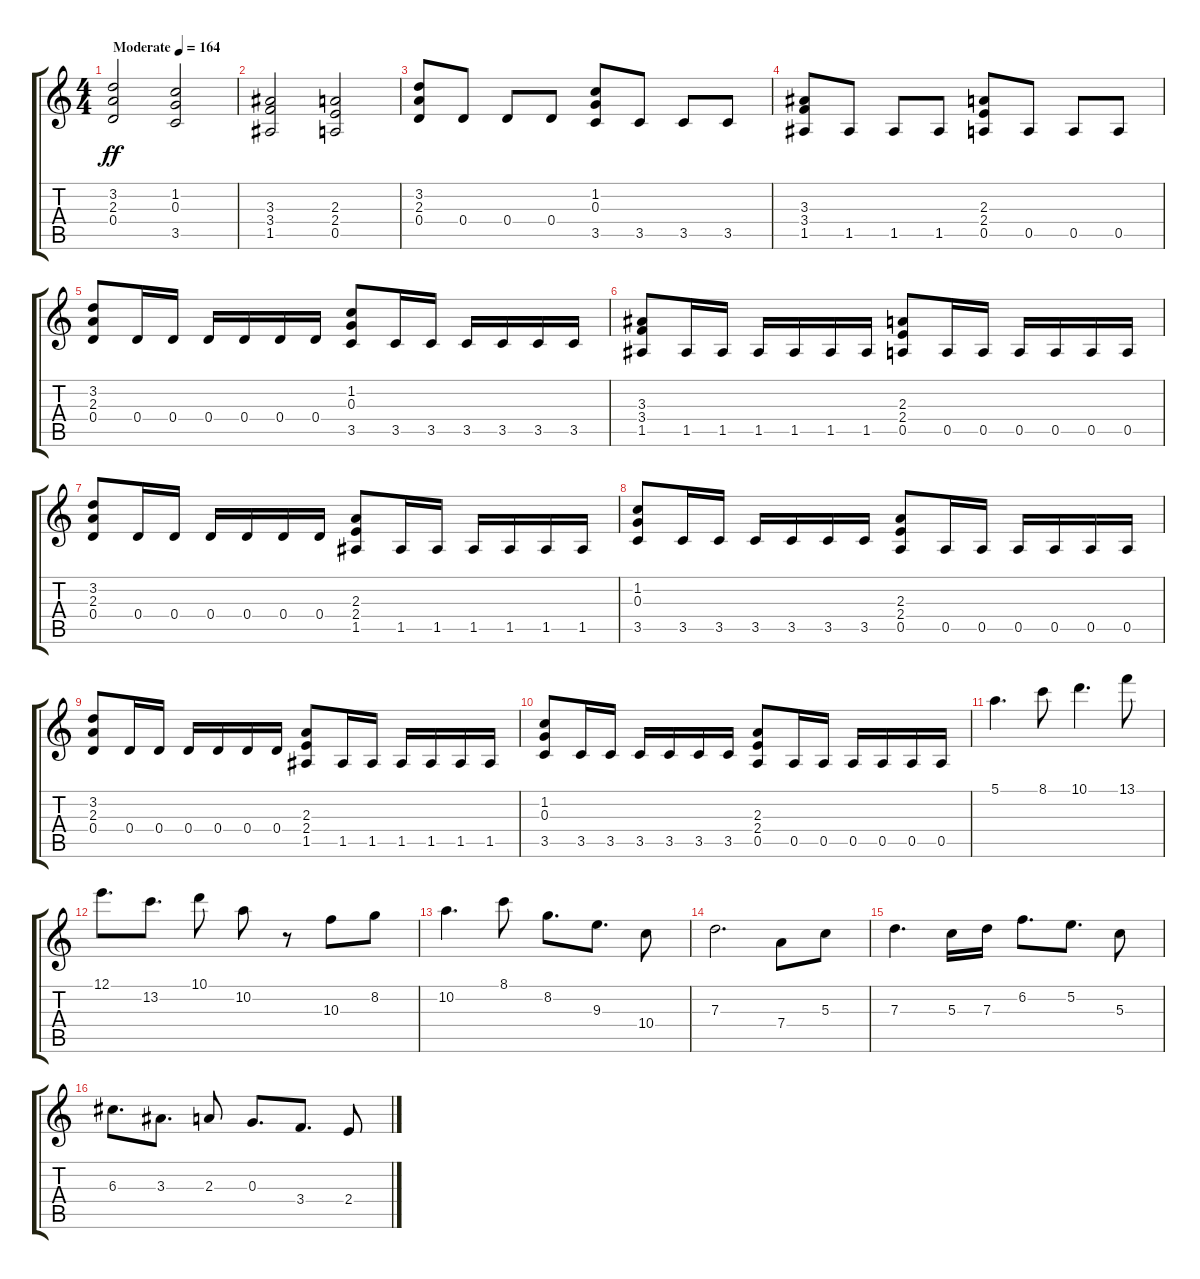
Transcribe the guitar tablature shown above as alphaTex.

\track "" {instrument overdrivenguitar}
\staff {score tabs}
\tuning (E4 B3 G3 D3 A2 E2) {hide}
\ts (4 4)
\tempo (164 "Moderate")
\clef g2
\ks c
(3.2 2.3 0.4).2{dy ff instrument overdrivenguitar} (1.2 0.3 3.5).2 |
(3.3 3.4 1.5).2 (2.3 2.4 0.5).2 |
(3.2 2.3 0.4).8 0.4.8 0.4.8 0.4.8 (1.2 0.3 3.5).8 3.5.8 3.5.8 3.5.8 |
(3.3 3.4 1.5).8 1.5.8 1.5.8 1.5.8 (2.3 2.4 0.5).8 0.5.8 0.5.8 0.5.8 |
(3.2 2.3 0.4).8 0.4.16 0.4.16 0.4.16 0.4.16 0.4.16 0.4.16 (1.2 0.3 3.5).8 3.5.16 3.5.16 3.5.16 3.5.16 3.5.16 3.5.16 |
(3.3 3.4 1.5).8 1.5.16 1.5.16 1.5.16 1.5.16 1.5.16 1.5.16 (2.3 2.4 0.5).8 0.5.16 0.5.16 0.5.16 0.5.16 0.5.16 0.5.16 |
(3.2 2.3 0.4).8 0.4.16 0.4.16 0.4.16 0.4.16 0.4.16 0.4.16 (2.3 2.4 1.5).8 1.5.16 1.5.16 1.5.16 1.5.16 1.5.16 1.5.16 |
(1.2 0.3 3.5).8 3.5.16 3.5.16 3.5.16 3.5.16 3.5.16 3.5.16 (2.3 2.4 0.5).8 0.5.16 0.5.16 0.5.16 0.5.16 0.5.16 0.5.16 |
(3.2 2.3 0.4).8 0.4.16 0.4.16 0.4.16 0.4.16 0.4.16 0.4.16 (2.3 2.4 1.5).8 1.5.16 1.5.16 1.5.16 1.5.16 1.5.16 1.5.16 |
(1.2 0.3 3.5).8 3.5.16 3.5.16 3.5.16 3.5.16 3.5.16 3.5.16 (2.3 2.4 0.5).8 0.5.16 0.5.16 0.5.16 0.5.16 0.5.16 0.5.16 |
5.1.4{d} 8.1.8 10.1.4{d} 13.1.8 |
12.1.8{d} 13.2.8{d} 10.1.8 10.2.8 r.8 10.3.8 8.2.8 |
10.2.4{d} 8.1.8 8.2.8{d} 9.3.8{d} 10.4.8 |
7.3.2{d} 7.4.8 5.3.8 |
7.3.4{d} 5.3.16 7.3.16 6.2.8{d} 5.2.8{d} 5.3.8 |
6.3.8{d} 3.3.8{d} 2.3.8 0.3.8{d} 3.4.8{d} 2.4.8
